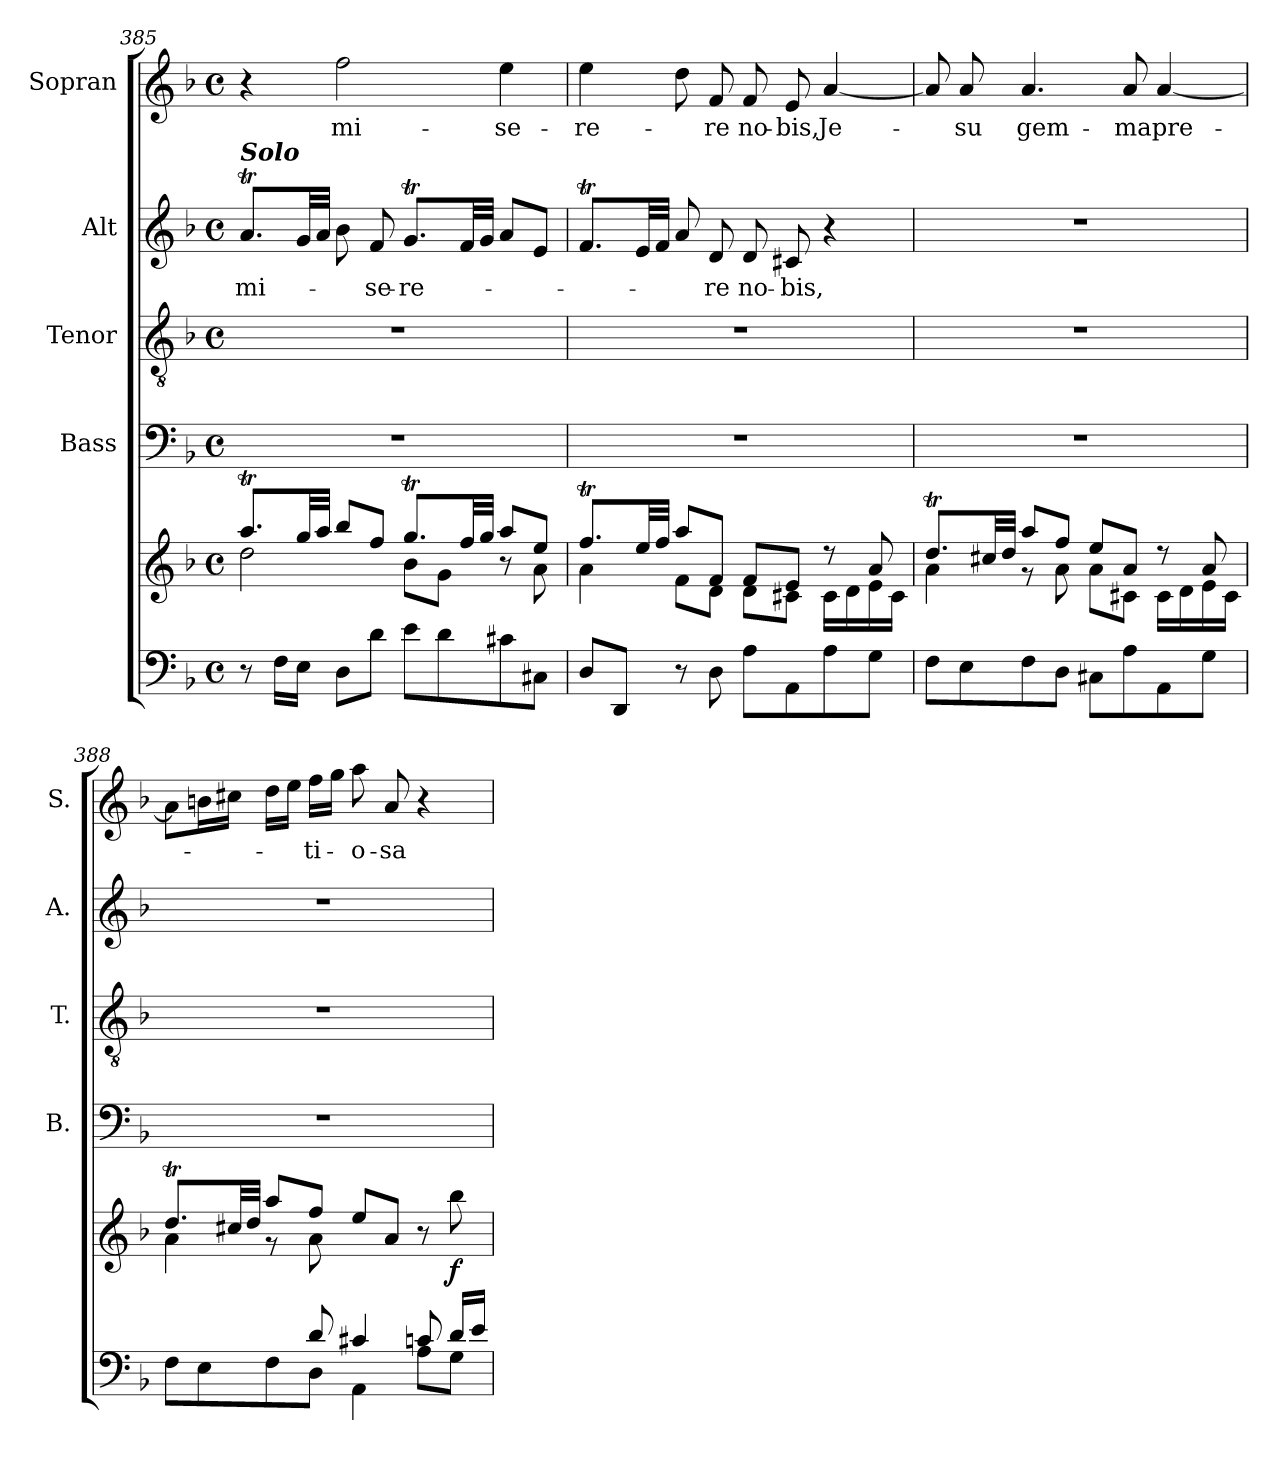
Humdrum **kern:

**kern	**kern	**dynam	**kern	**kern	**kern	**text	**kern	**text
*part5	*part5	*part5	*part4	*part3	*part2	*part2	*part1	*part1
*staff6	*staff5	*staff5/6	*staff4	*staff3	*staff2	*staff2	*staff1	*staff1
*	*	*	*I"Bass	*I"Tenor	*I"Alt	*	*I"Sopran	*
*	*	*	*I'B.	*I'T.	*I'A.	*	*I'S.	*
*clefF4	*clefG2	*	*clefF4	*clefGv2	*clefG2	*	*clefG2	*
*k[b-]	*k[b-]	*	*k[b-]	*k[b-]	*k[b-]	*	*k[b-]	*
*F:	*F:	*	*F:	*F:	*F:	*	*F:	*
*M4/4	*M4/4	*	*M4/4	*M4/4	*M4/4	*	*M4/4	*
*met(c)	*met(c)	*	*met(c)	*met(c)	*met(c)	*	*met(c)	*
=385	=385	=385	=385	=385	=385	=385	=385	=385
*	*^	*	*	*	*	*	*	*
!	!	!	!	!	!	!LO:TX:a:Bi:t=Solo	!	!	!
!	!	!	!	!	!	!	!LO:LY:b	!	!
8r	8.aat/L	2dd\	.	1r	1r	8.at/L	mi-	4r	.
16F\LL	.	.	.	.	.	.	.	.	.
16E\JJ	32gg/LL	.	.	.	.	32g/LL	.	.	.
.	32aa/JJJ	.	.	.	.	32a/JJJ	.	.	.
!	!	!	!	!	!	!	!	!	!LO:LY:b
8D\L	8bb-/L	.	.	.	.	8b-\	.	2ff\	mi-
!	!	!	!	!	!	!	!LO:LY:b	!	!
8d\J	8ff/J	.	.	.	.	8f/	-se-	.	.
!	!	!	!	!	!	!	!LO:LY:b	!	!
8e\L	8.ggT/L	8b-\L	.	.	.	8.gT/L	-re-	.	.
8d\	.	8g\J	.	.	.	.	.	.	.
.	32ff/LL	.	.	.	.	32f/LL	.	.	.
.	32gg/JJJ	.	.	.	.	32g/JJJ	.	.	.
!	!	!	!	!	!	!	!	!	!LO:LY:b
8c#X\	8aa/L	8ra	.	.	.	8a/L	.	4ee\	-se-
8C#X\J	8ee/J	8a\	.	.	.	8e/J	.	.	.
!!LO:LB:g=z
=386	=386	=386	=386	=386	=386	=386	=386	=386	=386
!	!	!	!	!	!	!	!	!	!LO:LY:b
8D/L	8.ffT/L	4a\	.	1r	1r	8.fT/L	.	4ee\	-re-
8DD/J	.	.	.	.	.	.	.	.	.
.	32ee/LL	.	.	.	.	32e/LL	.	.	.
.	32ff/JJJ	.	.	.	.	32f/JJJ	.	.	.
8r	8aa/L	8f\L	.	.	.	8a/	.	8dd\	.
!	!	!	!	!	!	!	!LO:LY:b	!	!LO:LY:b
8D\	8f/J	8d\J	.	.	.	8d/	-re	8f/	-re
!	!	!	!	!	!	!	!LO:LY:b	!	!LO:LY:b
8A\L	8f/L	8d\L	.	.	.	8d/	no-	8f/	no-
!	!	!	!	!	!	!	!LO:LY:b	!	!LO:LY:b
8AA\	8e/J	8c#X\J	.	.	.	8c#X/	-bis,	8e/	-bis,
!	!	!	!	!	!	!	!	!	!LO:LY:b
8A\	8r	16c#\LL	.	.	.	4r	.	[4a/	Je-
.	.	16d\	.	.	.	.	.	.	.
8G\J	8a/	16e\	.	.	.	.	.	.	.
.	.	16c#\JJ	.	.	.	.	.	.	.
=387	=387	=387	=387	=387	=387	=387	=387	=387	=387
8F\L	8.ddT/L	4a\	.	1r	1r	1r	.	8a/]	.
!	!	!	!	!	!	!	!	!	!LO:LY:b
8E\	.	.	.	.	.	.	.	8a/	-su
.	32cc#X/LL	.	.	.	.	.	.	.	.
.	32dd/JJJ	.	.	.	.	.	.	.	.
!	!	!	!	!	!	!	!	!	!LO:LY:b
8F\	8aa/L	8r	.	.	.	.	.	4.a/	gem-
8D\J	8ff/J	8a\	.	.	.	.	.	.	.
8C#X\L	8ee/L	8a\L	.	.	.	.	.	.	.
!	!	!	!	!	!	!	!	!	!LO:LY:b
8A\	8a/J	8c#X\J	.	.	.	.	.	8a/	-ma
!	!	!	!	!	!	!	!	!	!LO:LY:b
8AA\	8r	16c#\LL	.	.	.	.	.	[4a/	pre-
.	.	16d\	.	.	.	.	.	.	.
8G\J	8a/	16e\	.	.	.	.	.	.	.
.	.	16c#\JJ	.	.	.	.	.	.	.
=388	=388	=388	=388	=388	=388	=388	=388	=388	=388
*^	*	*	*	*	*	*	*	*	*
4.ryy	8F\L	8.ddT/L	4a\	.	1r	1r	1r	.	8a\L]	.
.	8E\	.	.	.	.	.	.	.	16bn\L	.
.	.	32cc#X/LL	.	.	.	.	.	.	16cc#X\JJ	.
.	.	32dd/JJJ	.	.	.	.	.	.	.	.
.	8F\	8aa/L	8r	.	.	.	.	.	16dd\LL	.
.	.	.	.	.	.	.	.	.	16ee\JJ	.
!	!	!	!	!	!	!	!	!	!	!LO:LY:b
8d/	8D\J	8ff/J	8a\	.	.	.	.	.	16ff\LL	-ti-
.	.	.	.	.	.	.	.	.	16gg\JJ	.
!	!	!	!	!	!	!	!	!	!	!LO:LY:b
4c#X/	4AA\	8ee/L	2ryy	.	.	.	.	.	8aa\	-o-
!	!	!	!	!	!	!	!	!	!	!LO:LY:b
.	.	8a/J	.	.	.	.	.	.	8a/	-sa
8cn/	8A\L	8r	.	.	.	.	.	.	4r	.
!	!	!	!	!LO:DY:b	!	!	!	!	!	!
16d/LL	8G\J	8bb-\	.	f	.	.	.	.	.	.
16e/JJ	.	.	.	.	.	.	.	.	.	.
*v	*v	*	*	*	*	*	*	*	*	*
*	*v	*v	*	*	*	*	*	*	*
=	=	=	=	=	=	=	=	=
*-	*-	*-	*-	*-	*-	*-	*-	*-
